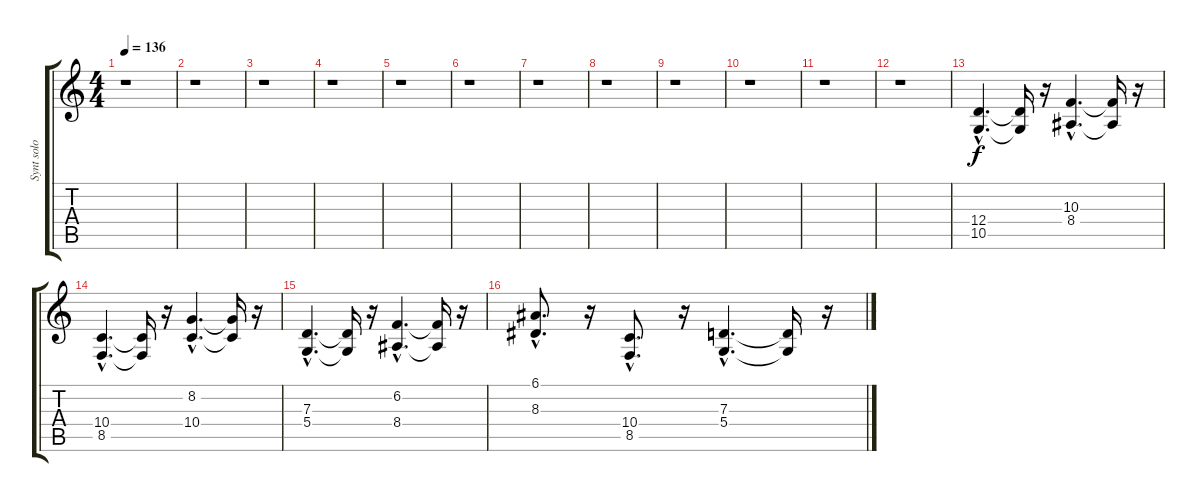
\track ("Synt solo" "Synt solo") {instrument harpsichord}
\staff {score tabs}
\tuning (E4 B3 G3 D3 A2 E2) {hide}
\ts (4 4)
\tempo 136
\clef g2
\ks c
r.1{dy f} |
r.1 |
r.1 |
r.1 |
r.1 |
r.1 |
r.1 |
r.1 |
r.1 |
r.1 |
r.1 |
r.1 |
(12.4{hac} 10.5{hac}).4{d} (12.4{t} 10.5{t}).16 r.16 (10.3{hac} 8.4{hac}).4{d} (10.3{t} 8.4{t}).16 r.16 |
(10.4{hac} 8.5{hac}).4{d} (10.4{t} 8.5{t}).16 r.16 (8.2{hac} 10.4{hac}).4{d} (8.2{t} 10.4{t}).16 r.16 |
(7.3{hac} 5.4{hac}).4{d} (7.3{t} 5.4{t}).16 r.16 (6.2{hac} 8.4{hac}).4{d} (6.2{t} 8.4{t}).16 r.16 |
(6.1{hac} 8.3{hac}).8{d} r.16 (10.4{hac} 8.5{hac}).8{d} r.16 (7.3{hac} 5.4{hac}).4{d} (7.3{t} 5.4{t}).16 r.16
